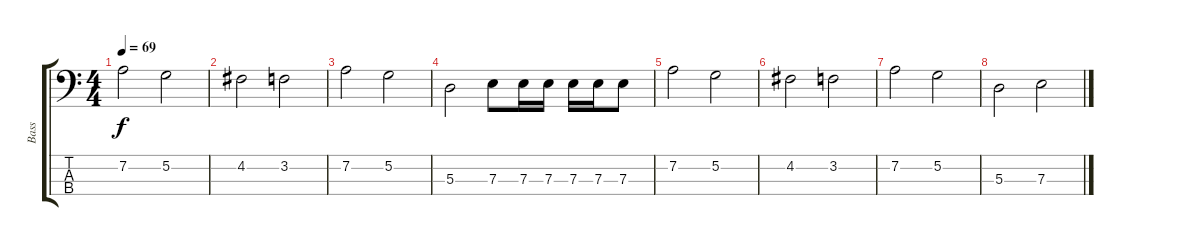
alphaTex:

\track ("Bass" "Bass") {instrument electricbasspick}
\staff {score tabs}
\tuning (G2 D2 A1 E1) {hide}
\ts (4 4)
\tempo 69
\clef f4
\ks c
7.2.2{dy f} 5.2.2 |
4.2.2 3.2.2 |
7.2.2 5.2.2 |
5.3.2 7.3.8 7.3.16 7.3.16 7.3.16 7.3.16 7.3.8 |
7.2.2 5.2.2 |
4.2.2 3.2.2 |
7.2.2 5.2.2 |
5.3.2 7.3.2
